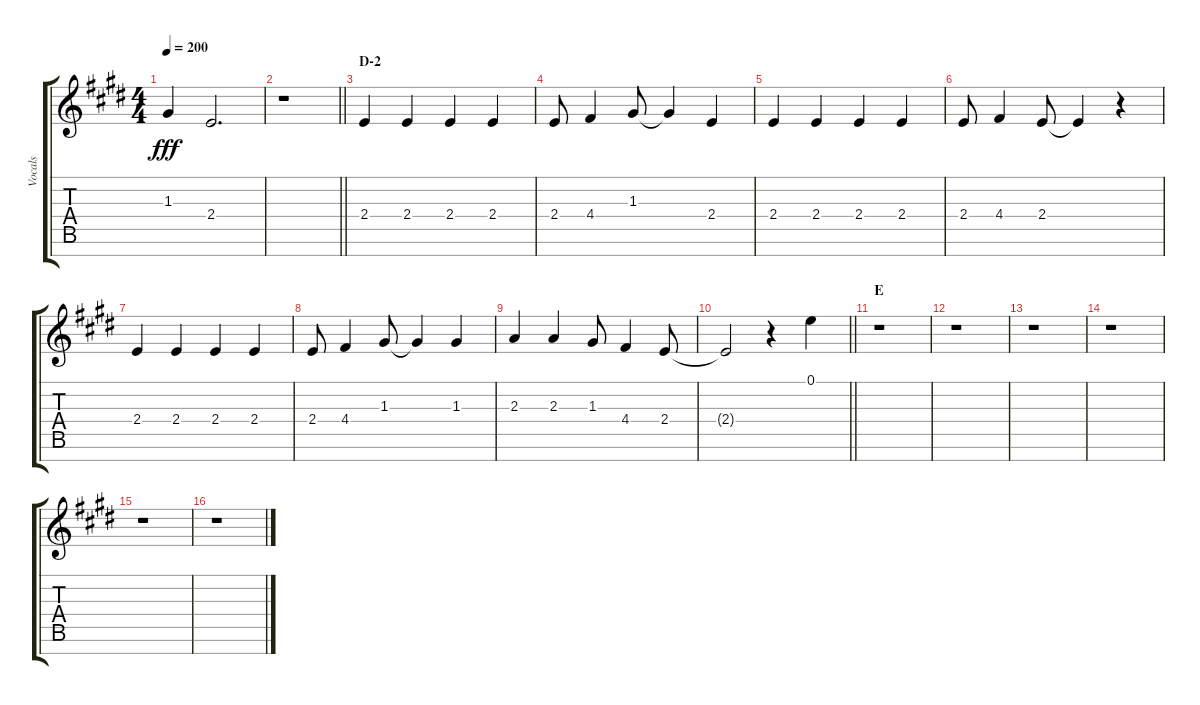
\track ("Vocals" "Vocals") {instrument voiceoohs}
\staff {score tabs}
\tuning (E5 B4 G4 D4 A3 E3 B2) {hide}
\ts (4 4)
\tempo 200
\clef g2
\ks e
1.3.4{dy fff} 2.4.2{d} |
\barLineRight lightlight
r.1 |
\section ("" "D-2")
2.4.4 2.4.4 2.4.4 2.4.4 |
2.4.8 4.4.4 1.3.8 1.3{t}.4 2.4.4 |
2.4.4 2.4.4 2.4.4 2.4.4 |
2.4.8 4.4.4 2.4.8 2.4{t}.4 r.4 |
2.4.4 2.4.4 2.4.4 2.4.4 |
2.4.8 4.4.4 1.3.8 1.3{t}.4 1.3.4 |
2.3.4 2.3.4 1.3.8 4.4.4 2.4.8 |
\barLineRight lightlight
2.4{t}.2 r.4 0.1.4 |
\section ("" "E")
r.1 |
r.1 |
r.1 |
r.1 |
r.1 |
r.1
